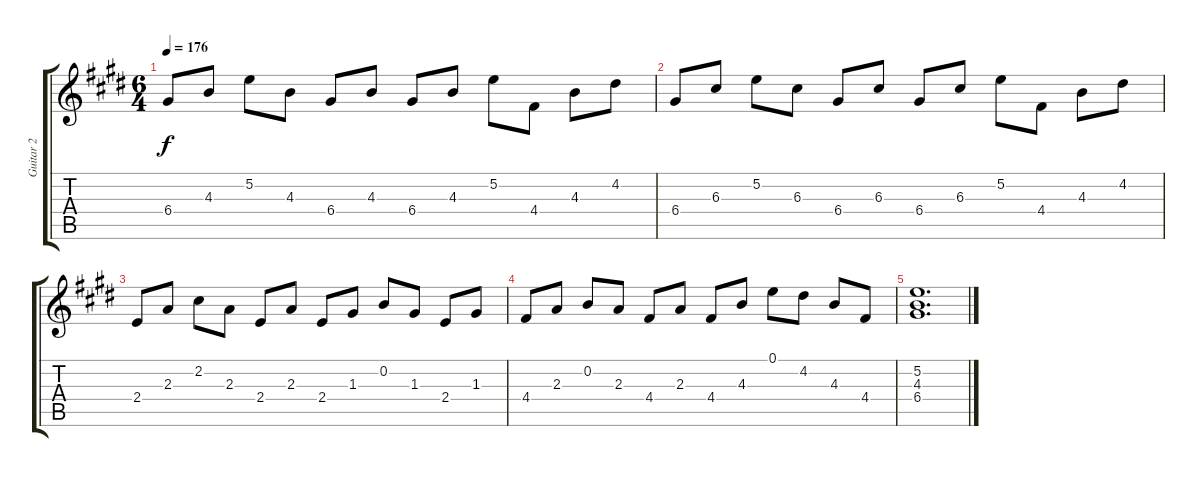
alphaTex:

\track ("Guitar 2" "Guitar 2") {instrument acousticguitarnylon}
\staff {score tabs}
\tuning (E4 B3 G3 D3 A2 E2) {hide}
\ts (6 4)
\tempo 176
\clef g2
\ks e
6.4.8{dy f} 4.3.8 5.2.8 4.3.8 6.4.8 4.3.8 6.4.8 4.3.8 5.2.8 4.4.8 4.3.8 4.2.8 |
6.4.8 6.3.8 5.2.8 6.3.8 6.4.8 6.3.8 6.4.8 6.3.8 5.2.8 4.4.8 4.3.8 4.2.8 |
2.4.8 2.3.8 2.2.8 2.3.8 2.4.8 2.3.8 2.4.8 1.3.8 0.2.8 1.3.8 2.4.8 1.3.8 |
4.4.8 2.3.8 0.2.8 2.3.8 4.4.8 2.3.8 4.4.8 4.3.8 0.1.8 4.2.8 4.3.8 4.4.8 |
(5.2 4.3 6.4).1{d}
